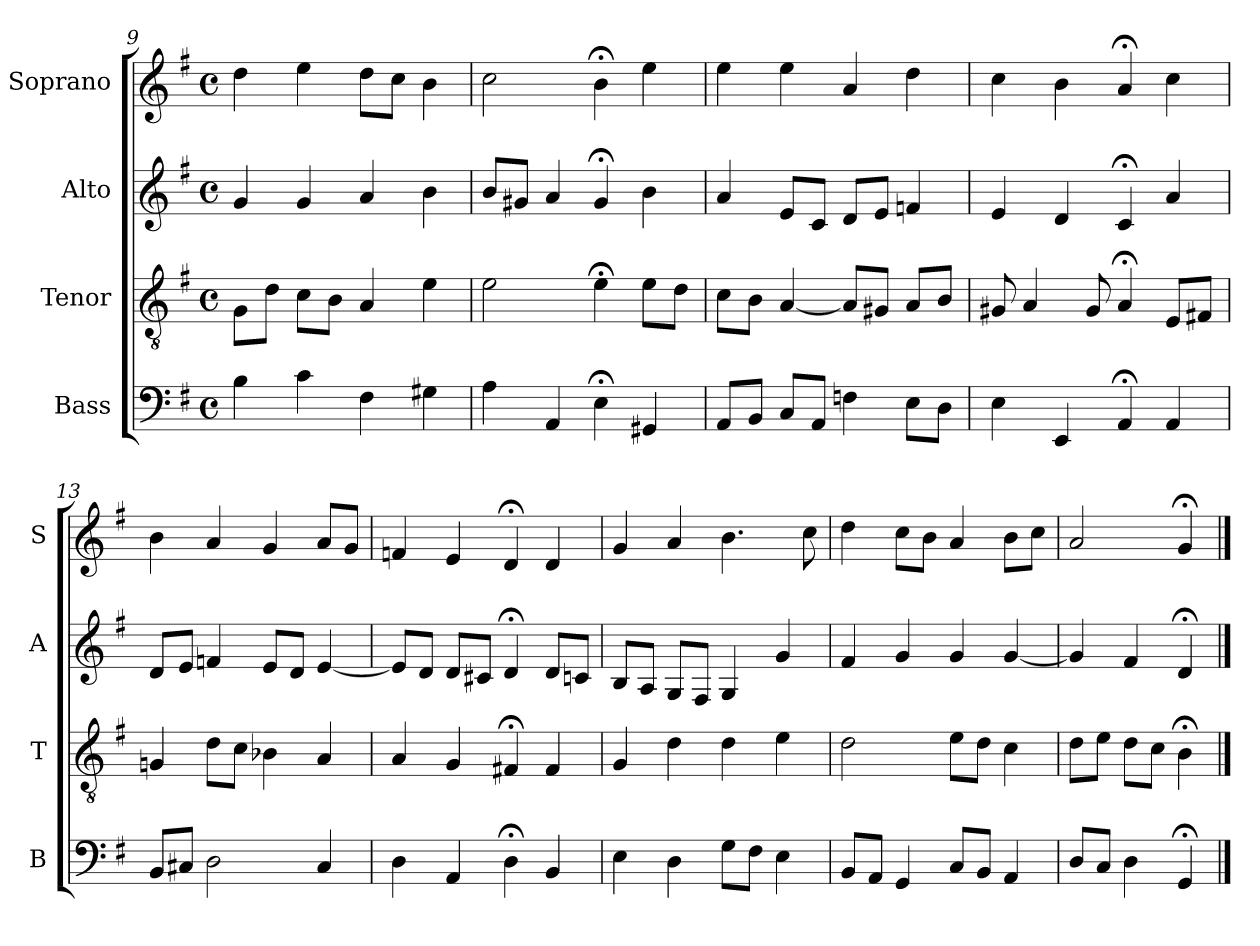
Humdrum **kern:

**kern	**kern	**kern	**kern
*part4	*part3	*part2	*part1
*staff4	*staff3	*staff2	*staff1
*I"Bass	*I"Tenor	*I"Alto	*I"Soprano
*I'B	*I'T	*I'A	*I'S
*clefF4	*clefGv2	*clefG2	*clefG2
*k[f#]	*k[f#]	*k[f#]	*k[f#]
*G:	*G:	*G:	*G:
*M4/4	*M4/4	*M4/4	*M4/4
*met(c)	*met(c)	*met(c)	*met(c)
=9	=9	=9	=9
4B	8GL	4g	4dd
.	8dJ	.	.
4c	8cL	4g	4ee
.	8BJ	.	.
4F#	4A	4a	8ddL
.	.	.	8ccJ
4G#X	4e	4b	4b
=10	=10	=10	=10
4A	2e	8bL	2cc
.	.	8g#XJ	.
4AA	.	4a	.
4E;<	4e;<	4g#;<	4b;<
4GG#X	8eL	4b	4ee
.	8dJ	.	.
=11	=11	=11	=11
8AAL	8cL	4a	4ee
8BBJ	8BJ	.	.
8CL	[4A	8eL	4ee
8AAJ	.	8cJ	.
4Fn	8AL]	8dL	4a
.	8G#XJ	8eJ	.
8EL	8AL	4fn	4dd
8DJ	8BJ	.	.
=12	=12	=12	=12
4E	8G#X	4e	4cc
.	4A	.	.
4EE	.	4d	4b
.	8G#	.	.
4AA;<	4A;<	4c;<	4a;<
4AA	8EL	4a	4cc
.	8F#XJ	.	.
=13	=13	=13	=13
8BBL	4Gn	8dL	4b
8C#XJ	.	8eJ	.
2D	8dL	4fn	4a
.	8cJ	.	.
.	4B-X	8eL	4g
.	.	8dJ	.
4C#	4A	[4e	8aL
.	.	.	8gJ
=14	=14	=14	=14
4D	4A	8eL]	4fn
.	.	8dJ	.
4AA	4G	8dL	4e
.	.	8c#XJ	.
4D;<	4F#X;<	4d;<	4d;<
4BB	4F#	8dL	4d
.	.	8cnJ	.
=15	=15	=15	=15
4E	4G	8BL	4g
.	.	8AJ	.
4Di	4d	8GL	4a
.	.	8F#iJ	.
8GiL	4d	4Gi	4.b
8F#J	.	.	.
4E	4e	4g	.
.	.	.	8cc
=16	=16	=16	=16
8BBL	2d	4f#	4dd
8AAJ	.	.	.
4GG	.	4g	8ccL
.	.	.	8bJ
8CL	8eL	4g	4a
8BBJ	8dJ	.	.
4AA	4c	[4g	8bL
.	.	.	8ccJ
=17	=17	=17	=17
8DL	8dL	4g]	2a
8CJ	8eJ	.	.
4D	8dL	4f#	.
.	8cJ	.	.
4GG;<	4B;<	4d;<	4g;<
==	==	==	==
*-	*-	*-	*-
